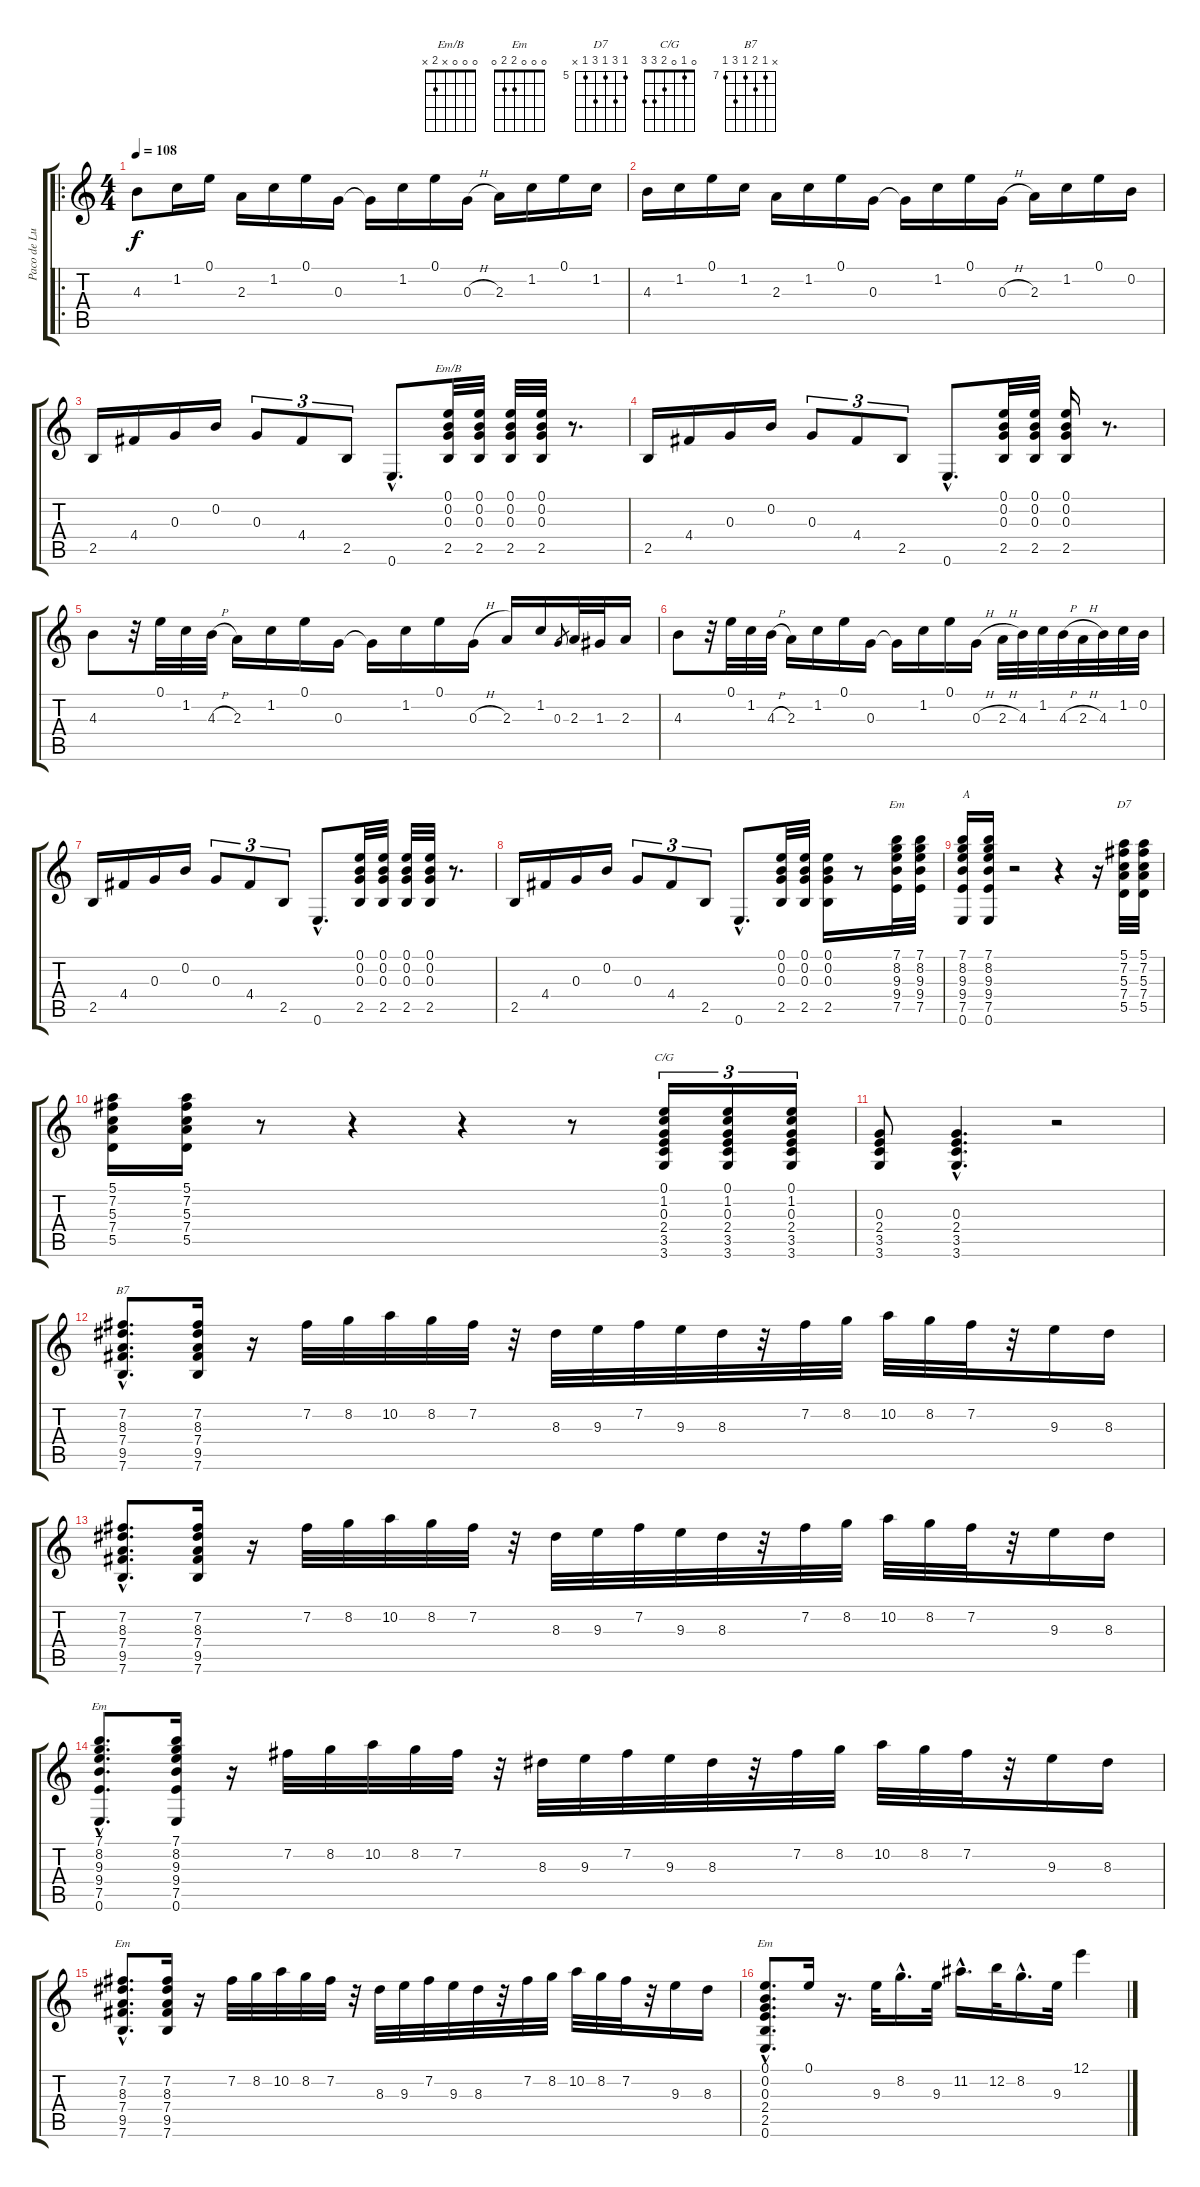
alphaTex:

\track ("Paco de Lucia" "Paco de Lu") {instrument acousticguitarnylon}
\staff {score tabs}
\tuning (E4 B3 G3 D3 A2 E2) {hide}
\chord ("Em/B" 0 0 0 x 2 x)
\chord ("Em" 7 8 9 9 7 x) {firstfret 7}
\chord ("D7" 5 7 5 7 5 x) {firstfret 5}
\chord ("C/G" 0 1 0 2 3 3)
\chord ("B7" x 7 8 7 9 7) {firstfret 7}
\chord ("Em" 7 8 9 9 7 0) {firstfret 7}
\chord ("Em" x 8 9 9 7 x) {firstfret 7}
\chord ("Em" 0 0 0 2 2 0)
\ro
\ts (4 4)
\tempo 108
\clef g2
\ks c
4.3.8{dy f instrument acousticguitarnylon} 1.2.16 0.1.16 2.3.16 1.2.16 0.1.16 0.3.16 0.3{t}.16 1.2.16 0.1.16 0.3{h}.16 2.3.16 1.2.16 0.1.16 1.2.16 |
4.3.16 1.2.16 0.1.16 1.2.16 2.3.16 1.2.16 0.1.16 0.3.16 0.3{t}.16 1.2.16 0.1.16 0.3{h}.16 2.3.16 1.2.16 0.1.16 0.2.16 |
2.5.16 4.4.16 0.3.16 0.2.16 0.3.8{tu (3 2)} 4.4.8{tu (3 2)} 2.5.8{tu (3 2)} 0.6{hac}.8{d} (0.1 0.2 0.3 2.5).32{ch "Em/B"} (0.1 0.2 0.3 2.5).32 (0.1 0.2 0.3 2.5).32 (0.1 0.2 0.3 2.5).32 r.8{d} |
2.5.16 4.4.16 0.3.16 0.2.16 0.3.8{tu (3 2)} 4.4.8{tu (3 2)} 2.5.8{tu (3 2)} 0.6{hac}.8{d} (0.1 0.2 0.3 2.5).32 (0.1 0.2 0.3 2.5).32 (0.1 0.2 0.3 2.5).16 r.8{d} |
4.3.8 r.32 0.1.32 1.2.32 4.3{h}.32 2.3.16 1.2.16 0.1.16 0.3.16 0.3{t}.16 1.2.16 0.1.16 0.3{h}.16 2.3.16 1.2.16 0.3.8{gr} 2.3.32 1.3.32 2.3.16 |
4.3.8 r.32 0.1.32 1.2.32 4.3{h}.32 2.3.16 1.2.16 0.1.16 0.3.16 0.3{t}.16 1.2.16 0.1.16 0.3{h}.16 2.3{h}.32 4.3.32 1.2.32 4.3{h}.32 2.3{h}.32 4.3.32 1.2.32 0.2.32 |
2.5.16 4.4.16 0.3.16 0.2.16 0.3.8{tu (3 2)} 4.4.8{tu (3 2)} 2.5.8{tu (3 2)} 0.6{hac}.8{d} (0.1 0.2 0.3 2.5).32 (0.1 0.2 0.3 2.5).32 (0.1 0.2 0.3 2.5).32 (0.1 0.2 0.3 2.5).32 r.8{d} |
2.5.16 4.4.16 0.3.16 0.2.16 0.3.8{tu (3 2)} 4.4.8{tu (3 2)} 2.5.8{tu (3 2)} 0.6{hac}.8{d} (0.1 0.2 0.3 2.5).32 (0.1 0.2 0.3 2.5).32 (0.1 0.2 0.3 2.5).16 r.8 (7.1 8.2 9.3 9.4 7.5).32{ch "Em"} (7.1 8.2 9.3 9.4 7.5).32 |
(7.1 8.2 9.3 9.4 7.5 0.6).16{txt "A"} (7.1 8.2 9.3 9.4 7.5 0.6).16 r.2 r.4 r.16 (5.1 7.2 5.3 7.4 5.5).32{ch "D7"} (5.1 7.2 5.3 7.4 5.5).32 |
(5.1 7.2 5.3 7.4 5.5).16 (5.1 7.2 5.3 7.4 5.5).16 r.8 r.4 r.4 r.8 (0.1 1.2 0.3 2.4 3.5 3.6).16{tu (3 2) ch "C/G"} (0.1 1.2 0.3 2.4 3.5 3.6).16{tu (3 2)} (0.1 1.2 0.3 2.4 3.5 3.6).16{tu (3 2)} |
(0.3 2.4 3.5 3.6).8 (0.3{hac} 2.4{hac} 3.5{hac} 3.6{hac}).4{d} r.2 |
(7.2{hac} 8.3{hac} 7.4{hac} 9.5{hac} 7.6{hac}).8{d ch "B7"} (7.2 8.3 7.4 9.5 7.6).16 r.16 7.2.32 8.2.32 10.2.32 8.2.32 7.2.32 r.32 8.3.32 9.3.32 7.2.32 9.3.32 8.3.32 r.32 7.2.32 8.2.32 10.2.32 8.2.32 7.2.32 r.32 9.3.16 8.3.16 |
(7.2{hac} 8.3{hac} 7.4{hac} 9.5{hac} 7.6{hac}).8{d} (7.2 8.3 7.4 9.5 7.6).16 r.16 7.2.32 8.2.32 10.2.32 8.2.32 7.2.32 r.32 8.3.32 9.3.32 7.2.32 9.3.32 8.3.32 r.32 7.2.32 8.2.32 10.2.32 8.2.32 7.2.32 r.32 9.3.16 8.3.16 |
(7.1{hac} 8.2{hac} 9.3{hac} 9.4{hac} 7.5{hac} 0.6{hac}).8{d ch "Em"} (7.1 8.2 9.3 9.4 7.5 0.6).16 r.16 7.2.32 8.2.32 10.2.32 8.2.32 7.2.32 r.32 8.3.32 9.3.32 7.2.32 9.3.32 8.3.32 r.32 7.2.32 8.2.32 10.2.32 8.2.32 7.2.32 r.32 9.3.16 8.3.16 |
(7.2{hac} 8.3{hac} 7.4{hac} 9.5{hac} 7.6{hac}).8{d ch "Em"} (7.2 8.3 7.4 9.5 7.6).16 r.16 7.2.32 8.2.32 10.2.32 8.2.32 7.2.32 r.32 8.3.32 9.3.32 7.2.32 9.3.32 8.3.32 r.32 7.2.32 8.2.32 10.2.32 8.2.32 7.2.32 r.32 9.3.16 8.3.16 |
(0.1{hac} 0.2{hac} 0.3{hac} 2.4{hac} 2.5{hac} 0.6{hac}).8{d ch "Em"} 0.1.16 r.16{d} 9.3.32 8.2{hac}.16{d} 9.3.32 11.2{hac}.16{d} 12.2.32 8.2{hac}.16{d} 9.3.32 12.1.4
